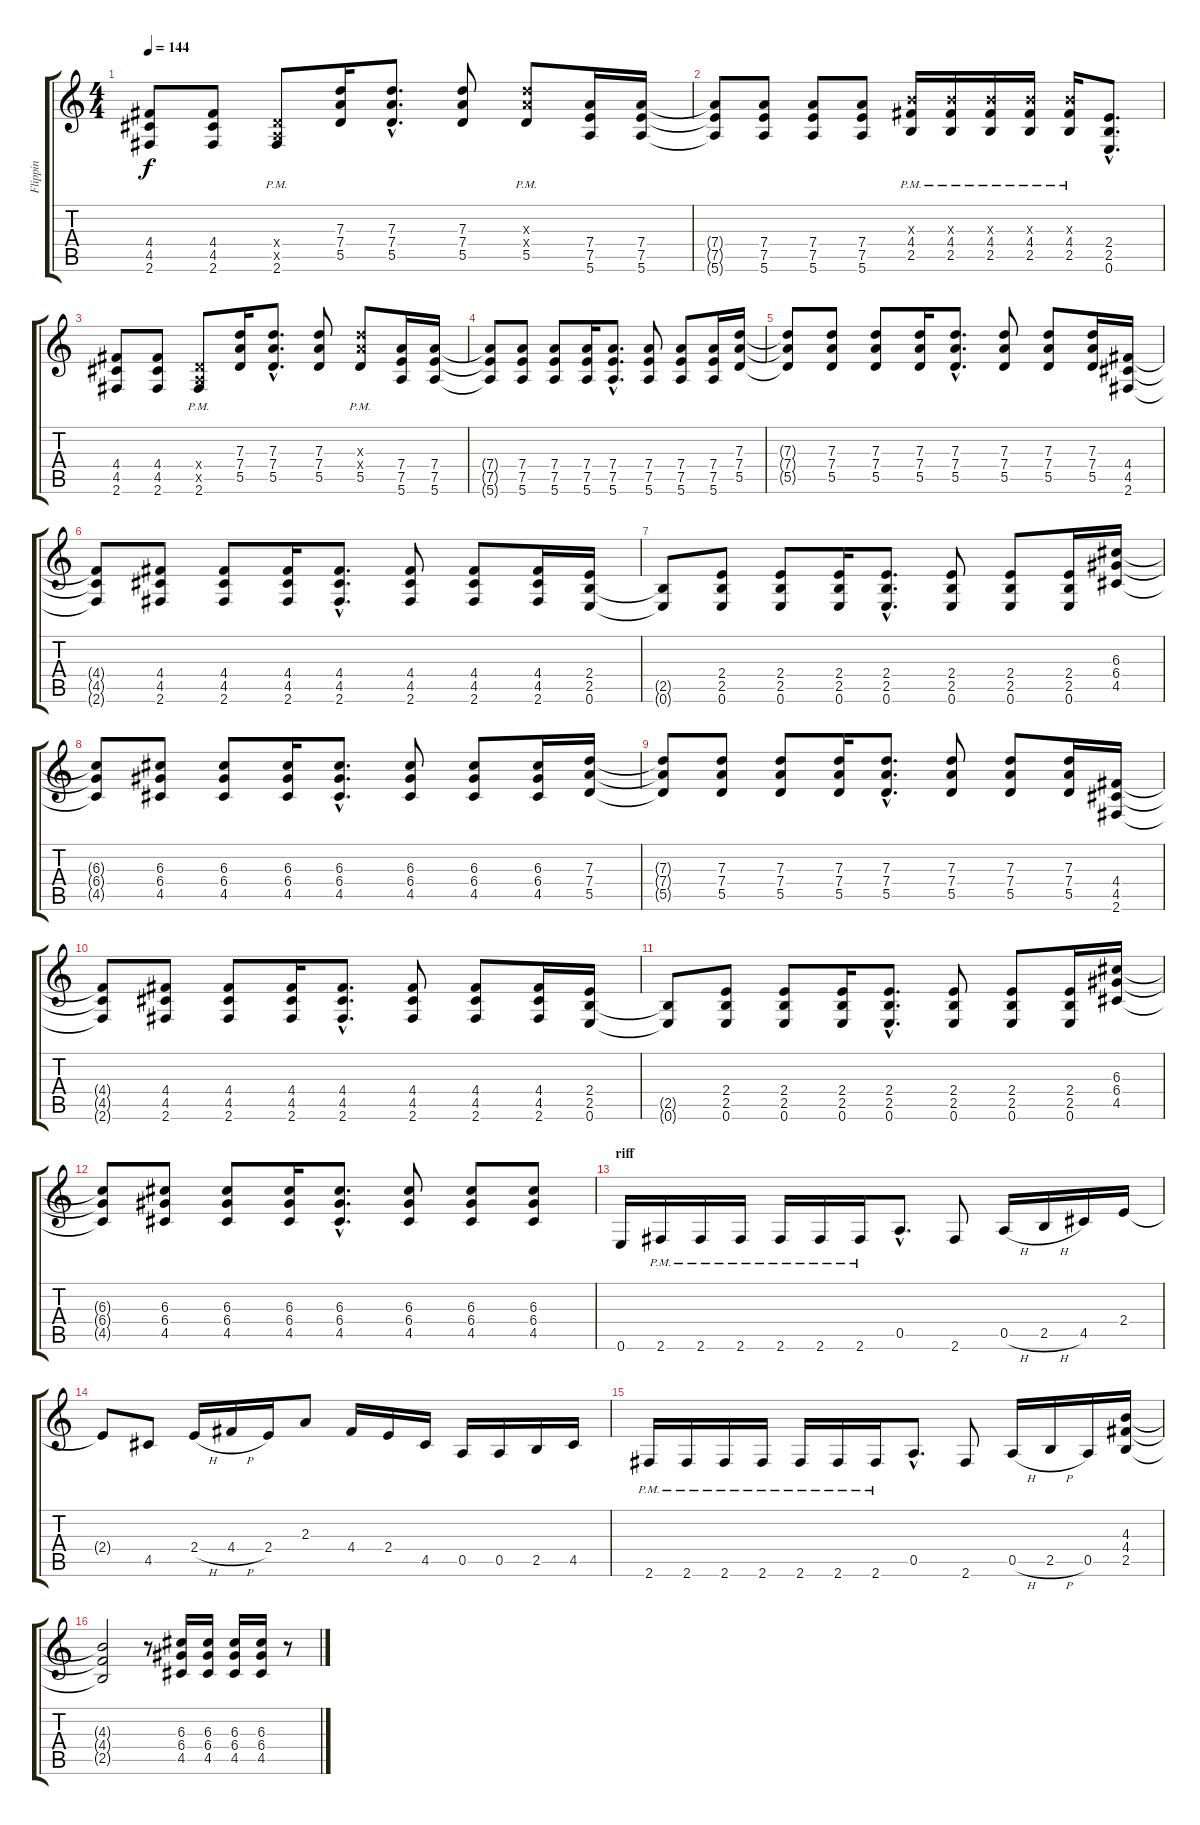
\track ("Flippin" "Flippin") {instrument distortionguitar}
\staff {score tabs}
\tuning (E4 B3 G3 D3 A2 E2) {hide}
\ts (4 4)
\tempo 144
\clef g2
\ks c
(4.4 4.5 2.6).8{dy f} (4.4 4.5 2.6).8 (0.4{x} 0.5{x} 2.6{pm}).8 (7.3 7.4 5.5).16 (7.3{hac} 7.4{hac} 5.5{hac}).8{d} (7.3 7.4 5.5).8 (7.3{x} 7.4{x} 5.5{pm}).8 (7.4 7.5 5.6).16 (7.4 7.5 5.6).16 |
(7.4{t} 7.5{t} 5.6{t}).8 (7.4 7.5 5.6).8 (7.4 7.5 5.6).8 (7.4 7.5 5.6).8 (4.3{x} 4.4{pm} 2.5{pm}).16 (4.3{x} 4.4{pm} 2.5{pm}).16 (4.3{x} 4.4{pm} 2.5{pm}).16 (4.3{x} 4.4{pm} 2.5{pm}).16 (4.3{x} 4.4{pm} 2.5{pm}).16 (2.4{hac} 2.5{hac} 0.6{hac}).8{d} |
(4.4 4.5 2.6).8 (4.4 4.5 2.6).8 (0.4{x} 0.5{x} 2.6{pm}).8 (7.3 7.4 5.5).16 (7.3{hac} 7.4{hac} 5.5{hac}).8{d} (7.3 7.4 5.5).8 (7.3{x} 7.4{x} 5.5{pm}).8 (7.4 7.5 5.6).16 (7.4 7.5 5.6).16 |
(7.4{t} 7.5{t} 5.6{t}).8 (7.4 7.5 5.6).8 (7.4 7.5 5.6).8 (7.4 7.5 5.6).16 (7.4{hac} 7.5{hac} 5.6{hac}).8{d} (7.4 7.5 5.6).8 (7.4 7.5 5.6).8 (7.4 7.5 5.6).16 (7.3 7.4 5.5).16 |
(7.3{t} 7.4{t} 5.5{t}).8 (7.3 7.4 5.5).8 (7.3 7.4 5.5).8 (7.3 7.4 5.5).16 (7.3{hac} 7.4{hac} 5.5{hac}).8{d} (7.3 7.4 5.5).8 (7.3 7.4 5.5).8 (7.3 7.4 5.5).16 (4.4 4.5 2.6).16 |
(4.4{t} 4.5{t} 2.6{t}).8 (4.4 4.5 2.6).8 (4.4 4.5 2.6).8 (4.4 4.5 2.6).16 (4.4{hac} 4.5{hac} 2.6{hac}).8{d} (4.4 4.5 2.6).8 (4.4 4.5 2.6).8 (4.4 4.5 2.6).16 (2.4 2.5 0.6).16 |
(2.5{t} 0.6{t}).8 (2.4 2.5 0.6).8 (2.4 2.5 0.6).8 (2.4 2.5 0.6).16 (2.4{hac} 2.5{hac} 0.6{hac}).8{d} (2.4 2.5 0.6).8 (2.4 2.5 0.6).8 (2.4 2.5 0.6).16 (6.3 6.4 4.5).16 |
(6.3{t} 6.4{t} 4.5{t}).8 (6.3 6.4 4.5).8 (6.3 6.4 4.5).8 (6.3 6.4 4.5).16 (6.3{hac} 6.4{hac} 4.5{hac}).8{d} (6.3 6.4 4.5).8 (6.3 6.4 4.5).8 (6.3 6.4 4.5).16 (7.3 7.4 5.5).16 |
(7.3{t} 7.4{t} 5.5{t}).8 (7.3 7.4 5.5).8 (7.3 7.4 5.5).8 (7.3 7.4 5.5).16 (7.3{hac} 7.4{hac} 5.5{hac}).8{d} (7.3 7.4 5.5).8 (7.3 7.4 5.5).8 (7.3 7.4 5.5).16 (4.4 4.5 2.6).16 |
(4.4{t} 4.5{t} 2.6{t}).8 (4.4 4.5 2.6).8 (4.4 4.5 2.6).8 (4.4 4.5 2.6).16 (4.4{hac} 4.5{hac} 2.6{hac}).8{d} (4.4 4.5 2.6).8 (4.4 4.5 2.6).8 (4.4 4.5 2.6).16 (2.4 2.5 0.6).16 |
(2.5{t} 0.6{t}).8 (2.4 2.5 0.6).8 (2.4 2.5 0.6).8 (2.4 2.5 0.6).16 (2.4{hac} 2.5{hac} 0.6{hac}).8{d} (2.4 2.5 0.6).8 (2.4 2.5 0.6).8 (2.4 2.5 0.6).16 (6.3 6.4 4.5).16 |
(6.3{t} 6.4{t} 4.5{t}).8 (6.3 6.4 4.5).8 (6.3 6.4 4.5).8 (6.3 6.4 4.5).16 (6.3{hac} 6.4{hac} 4.5{hac}).8{d} (6.3 6.4 4.5).8 (6.3 6.4 4.5).8 (6.3 6.4 4.5).8 |
\section ("" "riff")
0.6.16 2.6{pm}.16 2.6{pm}.16 2.6{pm}.16 2.6{pm}.16 2.6{pm}.16 2.6{pm}.16 0.5{hac}.8{d} 2.6.8 0.5{h}.16 2.5{h}.16 4.5.16 2.4.16 |
2.4{t}.8 4.5.8 2.4{h}.16 4.4{h}.16 2.4.16 2.3.8 4.4.16 2.4.16 4.5.16 0.5.16 0.5.16 2.5.16 4.5.16 |
2.6{pm}.16 2.6{pm}.16 2.6{pm}.16 2.6{pm}.16 2.6{pm}.16 2.6{pm}.16 2.6{pm}.16 0.5{hac}.8{d} 2.6.8 0.5{h}.16 2.5{h}.16 0.5.16 (4.3 4.4 2.5).16 |
(4.3{t} 4.4{t} 2.5{t}).2 r.8 (6.3 6.4 4.5).16 (6.3 6.4 4.5).16 (6.3 6.4 4.5).16 (6.3 6.4 4.5).16 r.8
